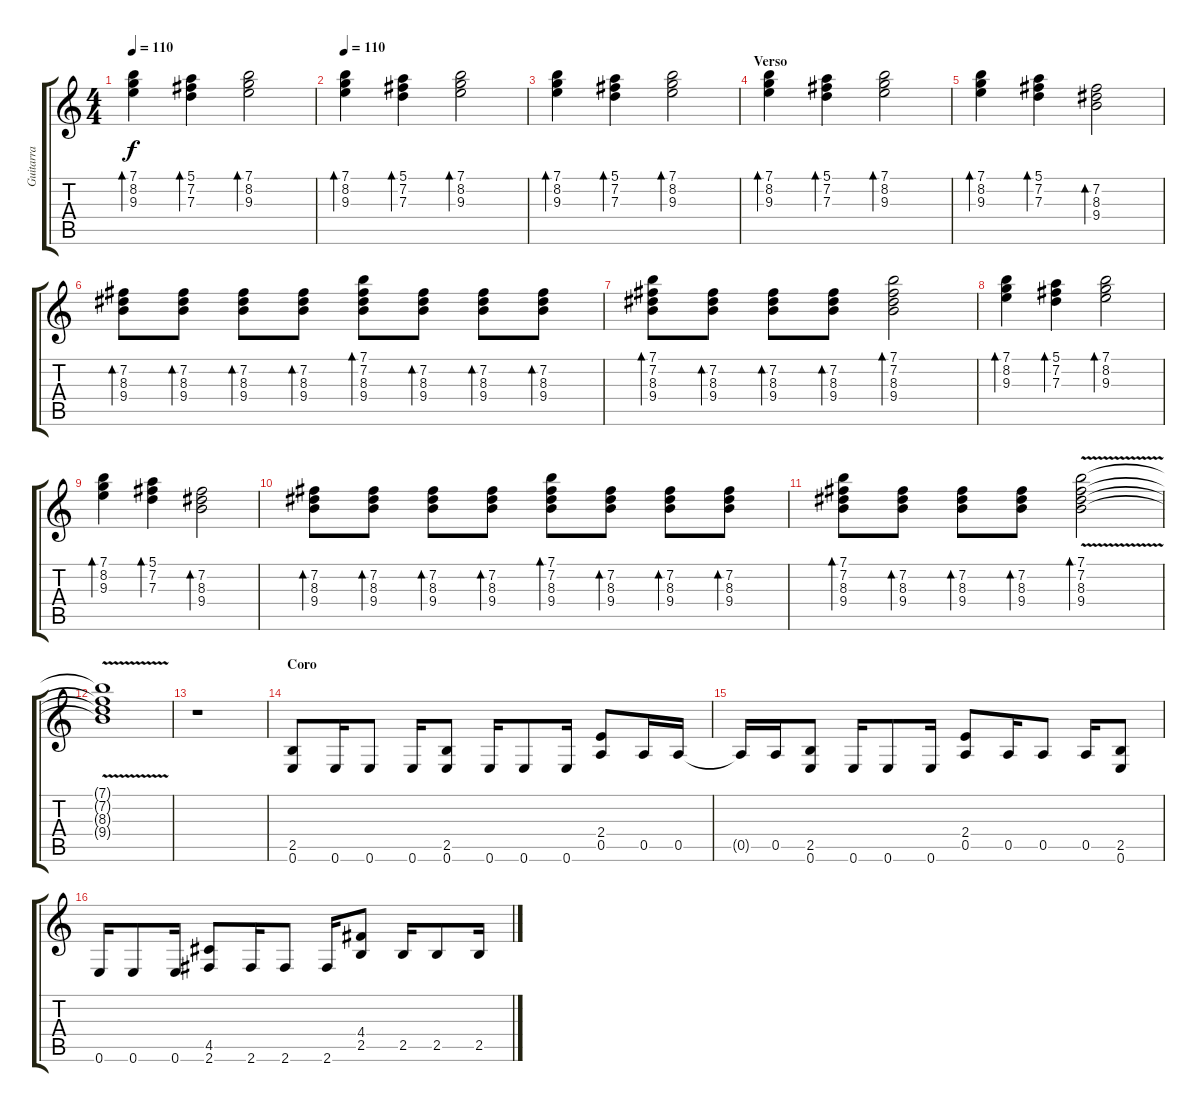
\track ("Guitarra" "Guitarra") {instrument overdrivenguitar}
\staff {score tabs}
\tuning (E4 B3 G3 D3 A2 E2) {hide}
\ts (4 4)
\tempo 110
\clef g2
\ks c
(7.1 8.2 9.3).4{bd 120 dy f} (5.1 7.2 7.3).4{bd 120} (7.1 8.2 9.3).2{bd 120} |
\tempo 110
(7.1 8.2 9.3).4{bd 120} (5.1 7.2 7.3).4{bd 120} (7.1 8.2 9.3).2{bd 120} |
(7.1 8.2 9.3).4{bd 120} (5.1 7.2 7.3).4{bd 120} (7.1 8.2 9.3).2{bd 120} |
\section ("" "Verso")
(7.1 8.2 9.3).4{bd 120} (5.1 7.2 7.3).4{bd 120} (7.1 8.2 9.3).2{bd 120} |
(7.1 8.2 9.3).4{bd 120} (5.1 7.2 7.3).4{bd 120} (7.2 8.3 9.4).2{bd 120} |
(7.2 8.3 9.4).8{bd 120} (7.2 8.3 9.4).8{bd 120} (7.2 8.3 9.4).8{bd 120} (7.2 8.3 9.4).8{bd 120} (7.1 7.2 8.3 9.4).8{bd 120} (7.2 8.3 9.4).8{bd 120} (7.2 8.3 9.4).8{bd 120} (7.2 8.3 9.4).8{bd 120} |
(7.1 7.2 8.3 9.4).8{bd 120} (7.2 8.3 9.4).8{bd 120} (7.2 8.3 9.4).8{bd 120} (7.2 8.3 9.4).8{bd 120} (7.1 7.2 8.3 9.4).2{bd 120} |
(7.1 8.2 9.3).4{bd 120} (5.1 7.2 7.3).4{bd 120} (7.1 8.2 9.3).2{bd 120} |
(7.1 8.2 9.3).4{bd 120} (5.1 7.2 7.3).4{bd 120} (7.2 8.3 9.4).2{bd 120} |
(7.2 8.3 9.4).8{bd 120} (7.2 8.3 9.4).8{bd 120} (7.2 8.3 9.4).8{bd 120} (7.2 8.3 9.4).8{bd 120} (7.1 7.2 8.3 9.4).8{bd 120} (7.2 8.3 9.4).8{bd 120} (7.2 8.3 9.4).8{bd 120} (7.2 8.3 9.4).8{bd 120} |
(7.1 7.2 8.3 9.4).8{bd 120} (7.2 8.3 9.4).8{bd 120} (7.2 8.3 9.4).8{bd 120} (7.2 8.3 9.4).8{bd 120} (7.1{v} 7.2{v} 8.3{v} 9.4{v}).2{bd 120} |
(7.1{t} 7.2{t} 8.3{t} 9.4{t}).1 |
r.1 |
\section ("" "Coro")
(2.5 0.6).8{volume 13 instrument overdrivenguitar} 0.6.16 0.6.8 0.6.16 (2.5 0.6).8 0.6.16 0.6.8 0.6.16 (2.4 0.5).8 0.5.16 0.5.16 |
0.5{t}.16 0.5.16 (2.5 0.6).8 0.6.16 0.6.8 0.6.16 (2.4 0.5).8 0.5.16 0.5.8 0.5.16 (2.5 0.6).8 |
0.6.16 0.6.8 0.6.16 (4.5 2.6).8 2.6.16 2.6.8 2.6.16 (4.4 2.5).8 2.5.16 2.5.8 2.5.16
